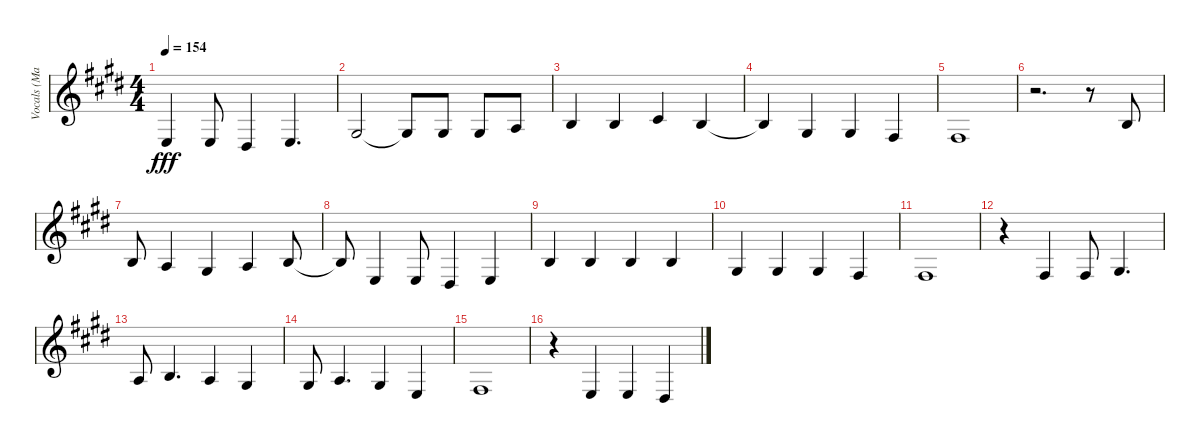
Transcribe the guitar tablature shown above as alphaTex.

\track ("Vocals (Matt Skiba)" "Vocals (Ma") {instrument lead5charang}
\staff {score}
\tuning (E4 B3 G3 D3 A2 E2) {hide}
\ts (4 4)
\tempo 154
\clef g2
\ks c#minor
2.4.4{dy fff} 2.4.8 1.4.4 2.4.4{d} |
1.3.2 1.3{t}.8 1.3.8 1.3.8 2.3.8 |
4.3.4 4.3.4 2.2.4 4.3.4 |
4.3{t}.4 1.3.4 1.3.4 4.4.4 |
4.4.1 |
r.2{d} r.8 0.2.8 |
0.2.8 2.3.4 1.3.4 2.3.4 0.2.8 |
0.2{t}.8 2.4.4 2.4.8 1.4.4 2.4.4 |
0.2.4 0.2.4 0.2.4 0.2.4 |
1.3.4 1.3.4 1.3.4 4.4.4 |
4.4.1 |
r.4 4.4.4 4.4.8 1.3.4{d} |
2.3.8 0.2.4{d} 2.3.4 1.3.4 |
1.3.8 2.3.4{d} 1.3.4 2.4.4 |
4.4.1 |
r.4 2.4.4 2.4.4 1.4.4
